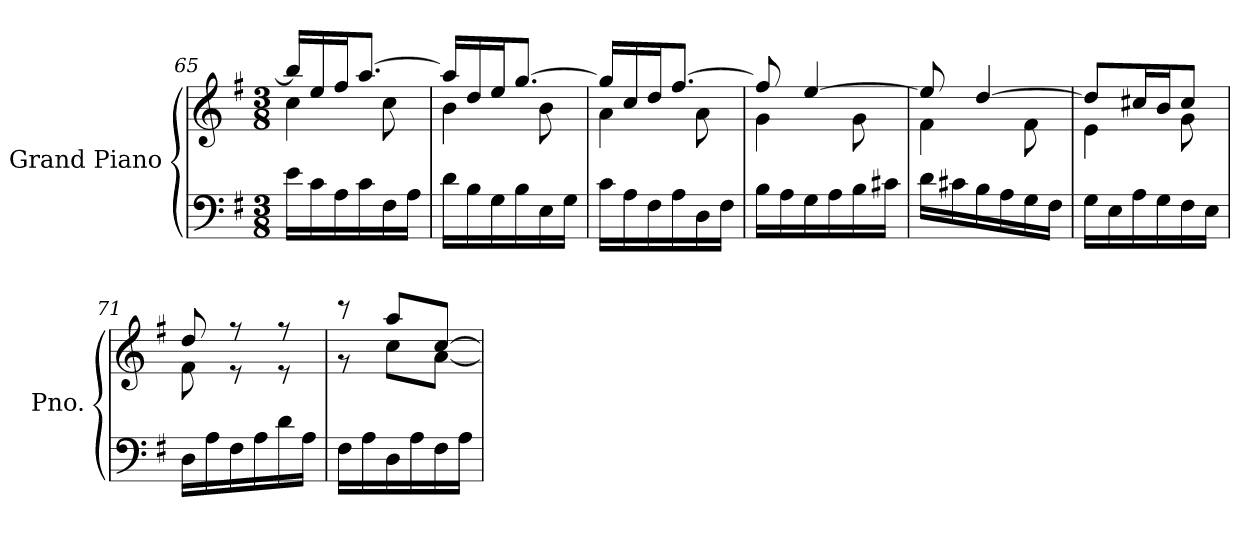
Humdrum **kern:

**kern	**kern
*part1	*part1
*staff2	*staff1
*I"Grand Piano	*
*I'Pno.	*
*clefF4	*clefG2
*k[f#]	*k[f#]
*M3/8	*M3/8
=65	=65
*	*^
16e\LL	16bb/LL]	4cc\
16c\	16ee/	.
16A\	16ff#/J	.
16c\	[8.aa/J	.
16F#\	.	8cc\
16A\JJ	.	.
=66	=66	=66
16d\LL	16aa/LL]	4b\
16B\	16dd/	.
16G\	16ee/J	.
16B\	[8.gg/J	.
16E\	.	8b\
16G\JJ	.	.
!!LO:LB:g=z	!!
=67	=67	=67
16c\LL	16gg/LL]	4a\
16A\	16cc/	.
16F#\	16dd/J	.
16A\	[8.ff#/J	.
16D\	.	8a\
16F#\JJ	.	.
=68	=68	=68
16B\LL	8ff#/]	4g\
16A\	.	.
16G\	[4ee/	.
16A\	.	.
16B\	.	8g\
16c#X\JJ	.	.
=69	=69	=69
16d\LL	8ee/]	4f#\
16c#X\	.	.
16B\	[4dd/	.
16A\	.	.
16G\	.	8f#\
16F#\JJ	.	.
=70	=70	=70
16G\LL	8dd/L]	4e\
16E\	.	.
16A\	16cc#X/L	.
16G\	16b/J	.
16F#\	8cc#/J	8g\
16E\JJ	.	.
=71	=71	=71
16D\LL	8dd/	8f#\
16A\	.	.
16F#\	8r	8r
16A\	.	.
16d\	8r	8r
16A\JJ	.	.
=72	=72	=72
16F#\LL	8r	8r
16A\	.	.
16D\	8aa/L	8cc\L
16A\	.	.
16F#\	[8cc/J	[8a\J
16A\JJ	.	.
*	*v	*v
=	=
*-	*-
